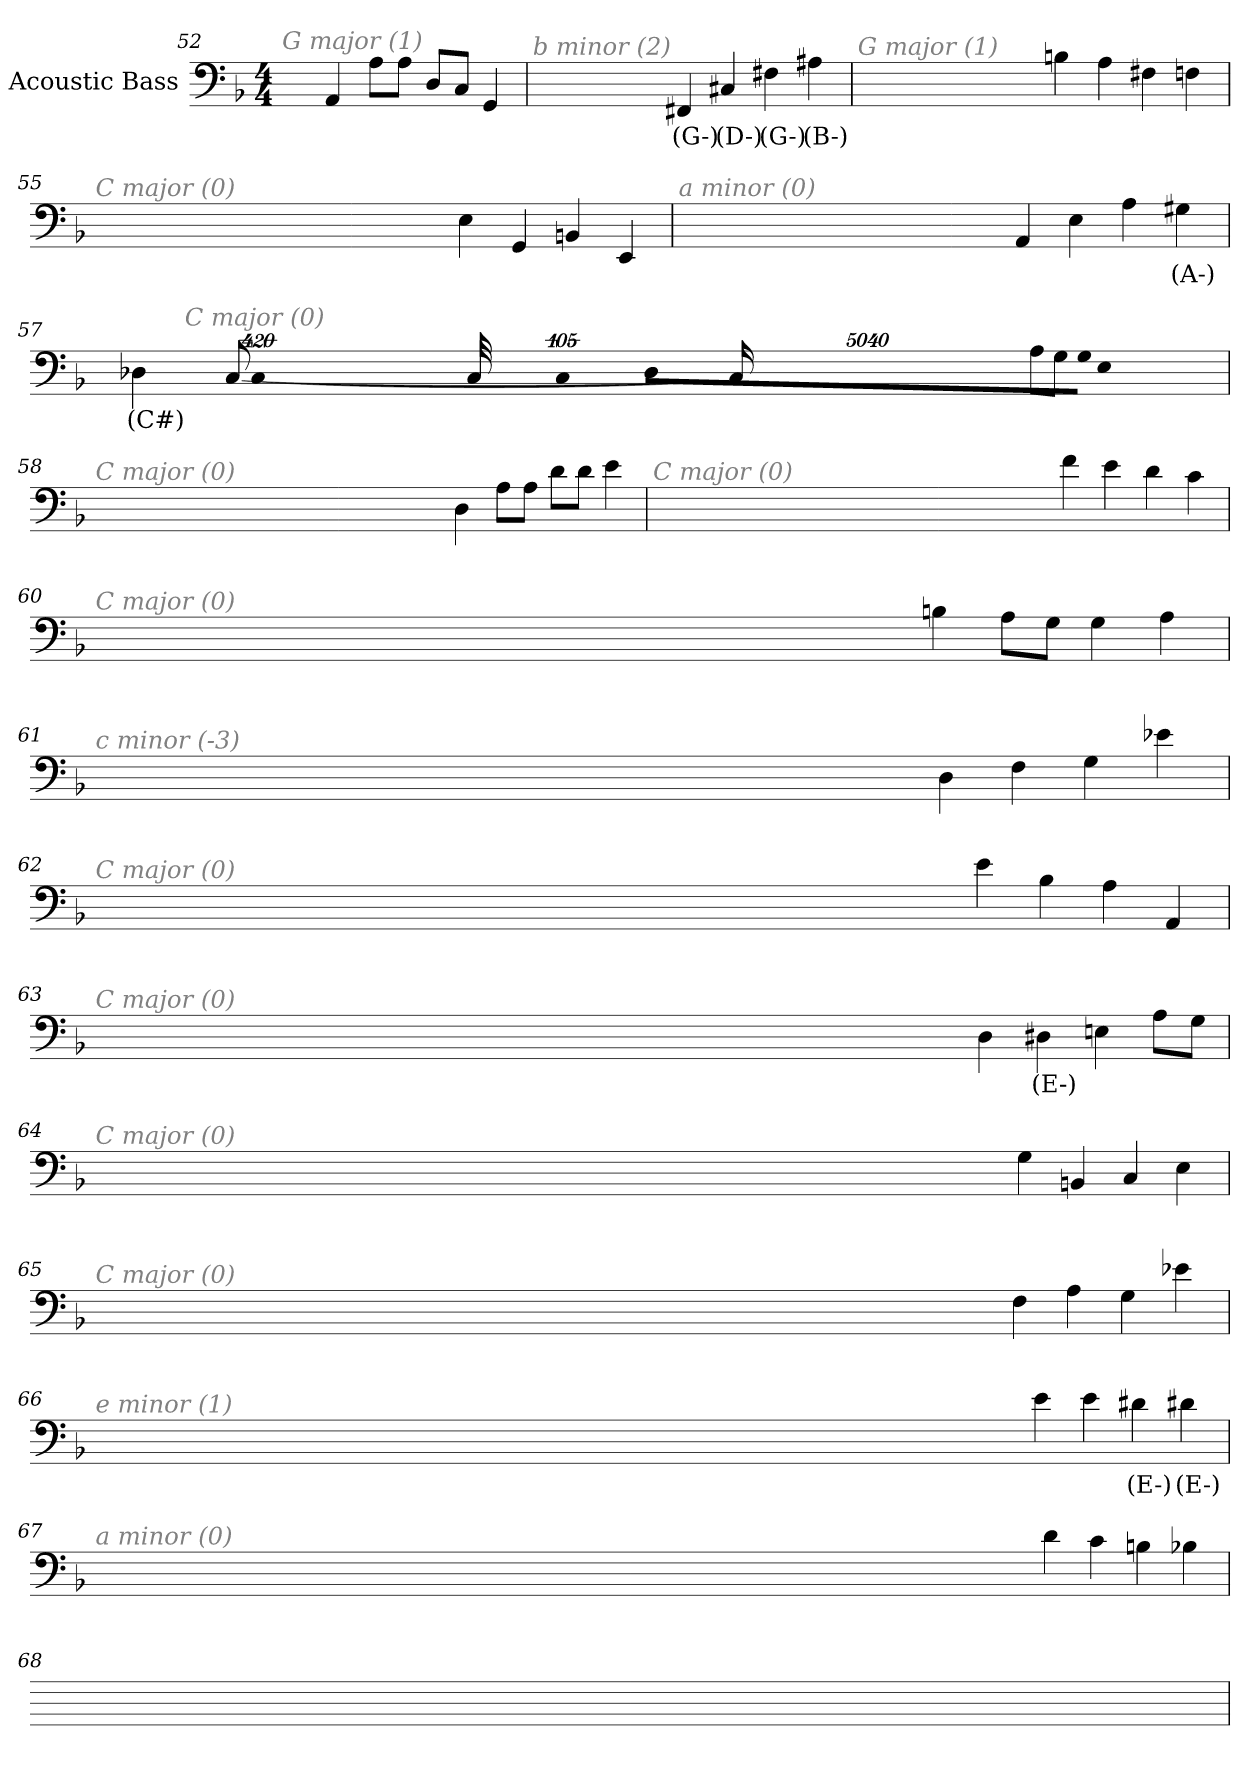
**kern	**text
*part1	*part1
*staff1	*staff1
*I"Acoustic Bass	*
*clefF4	*
*ITrd7c12	*
*k[b-]	*
*F:	*
*M4/4	*
=52	=52
!LO:TX:i:color=#808080:t=G major (1)	!
4AAA	.
8AAL	.
8AAJ	.
8DDL	.
8CCJ	.
4GGG	.
=53	=53
!LO:TX:i:color=#808080:t=b minor (2)	!
4FFF#Xi	(G-)
4CC#Xi	(D-)
4FF#Xi	(G-)
4AA#Xi	(B-)
=54	=54
!LO:TX:i:color=#808080:t=G major (1)	!
4BBn	.
4AA	.
4FF#X	.
4FFn	.
=55	=55
!LO:TX:i:color=#808080:t=C major (0)	!
4EE	.
4GGG	.
4BBBn	.
4EEE	.
=56	=56
!LO:TX:i:color=#808080:t=a minor (0)	!
4AAA	.
4EE	.
4AA	.
4GG#Xi	(A-)
=57	=57
!LO:TX:i:color=#808080:t=C major (0)	!
8AAL	.
8GGJ	.
!LO:N:vis=8	!
40320%3347GGL	.
!LO:N:vis=8	!
40320%3347EE	.
!LO:N:vis=8	!
40320%3347DDJ	.
!LO:N:vis=1024	!
[13440%13CC	.
8CC_	.
16CC_	.
32CC_	.
!LO:N:vis=1024%31	!
13440%407CC]	.
4DD-Xi	(C#)
=58	=58
!LO:TX:i:color=#808080:t=C major (0)	!
4DD	.
8AAL	.
8AAJ	.
8DL	.
8DJ	.
4E	.
=59	=59
!LO:TX:i:color=#808080:t=C major (0)	!
4F	.
4E	.
4D	.
4C	.
=60	=60
!LO:TX:i:color=#808080:t=C major (0)	!
4BBn	.
8AAL	.
8GGJ	.
4GG	.
4AA	.
=61	=61
!LO:TX:i:color=#808080:t=c minor (-3)	!
4DD	.
4FF	.
4GG	.
4E-X	.
=62	=62
!LO:TX:i:color=#808080:t=C major (0)	!
4E	.
4BB-	.
4AA	.
4AAA	.
=63	=63
!LO:TX:i:color=#808080:t=C major (0)	!
4DD	.
4DD#Xi	(E-)
4EEn	.
8AAL	.
8GGJ	.
=64	=64
!LO:TX:i:color=#808080:t=C major (0)	!
4GG	.
4BBBn	.
4CC	.
4EE	.
=65	=65
!LO:TX:i:color=#808080:t=C major (0)	!
4FF	.
4AA	.
4GG	.
4E-X	.
=66	=66
!LO:TX:i:color=#808080:t=e minor (1)	!
4E	.
4E	.
4D#Xi	(E-)
4D#Xi	(E-)
=67	=67
!LO:TX:i:color=#808080:t=a minor (0)	!
4D	.
4C	.
4BBn	.
4BB-X	.
=68	=68
!LO:TX:i:color=#808080:t=C major (0)	!
8AAL	.
8GGJ	.
!LO:N:vis=8	!
40320%3347GGL	.
!LO:N:vis=8	!
40320%3347EE	.
!LO:N:vis=8	!
40320%3347AAAJ	.
!LO:N:vis=1024	!
[13440%13DD	.
8DD_	.
16DD_	.
32DD_	.
!LO:N:vis=1024%31	!
13440%407DD]	.
8AAL	.
8GGJ	.
=	=
*-	*-
